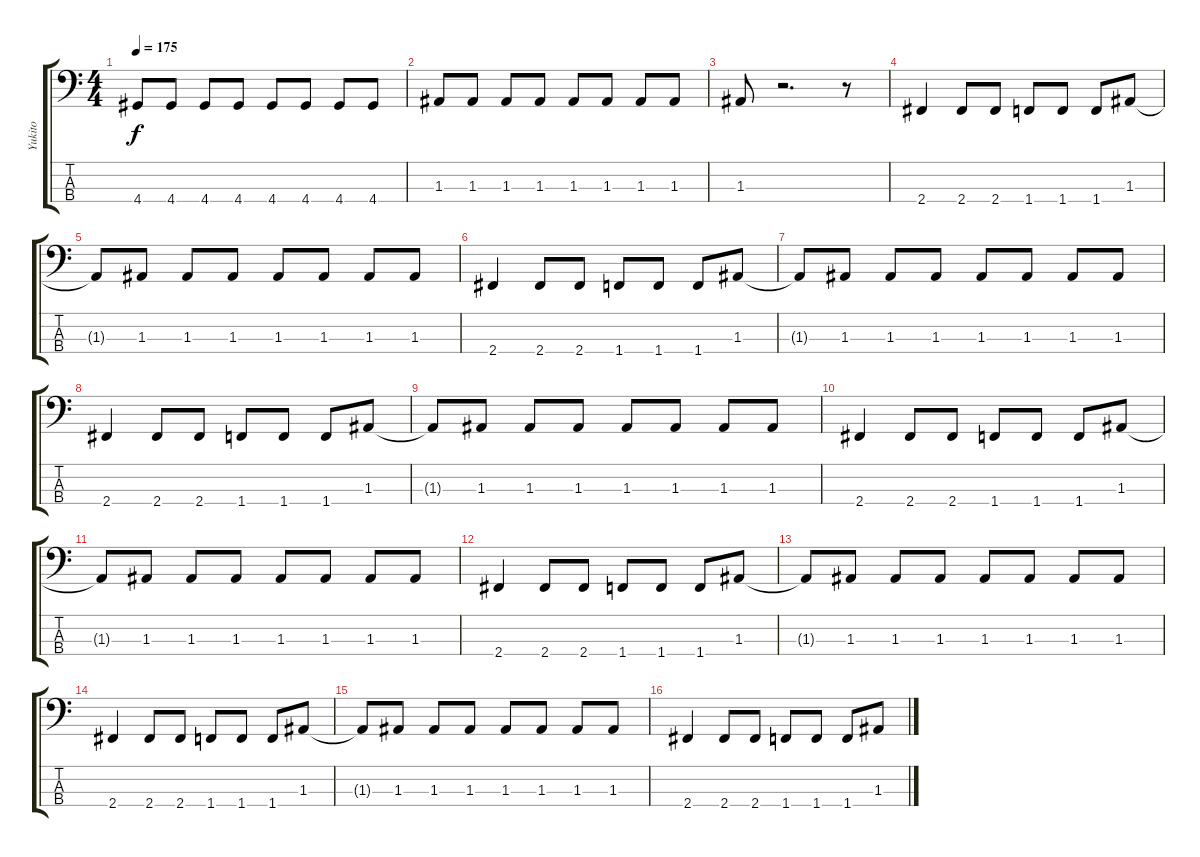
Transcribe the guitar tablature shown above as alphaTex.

\track ("Yukito" "Yukito") {instrument electricbasspick}
\staff {score tabs}
\tuning (G2 D2 A1 E1) {hide}
\ts (4 4)
\tempo 175
\clef f4
\ks c
4.4.8{dy f} 4.4.8 4.4.8 4.4.8 4.4.8 4.4.8 4.4.8 4.4.8 |
1.3.8 1.3.8 1.3.8 1.3.8 1.3.8 1.3.8 1.3.8 1.3.8 |
1.3.8 r.2{d} r.8 |
2.4.4 2.4.8 2.4.8 1.4.8 1.4.8 1.4.8 1.3.8 |
1.3{t}.8 1.3.8 1.3.8 1.3.8 1.3.8 1.3.8 1.3.8 1.3.8 |
2.4.4 2.4.8 2.4.8 1.4.8 1.4.8 1.4.8 1.3.8 |
1.3{t}.8 1.3.8 1.3.8 1.3.8 1.3.8 1.3.8 1.3.8 1.3.8 |
2.4.4 2.4.8 2.4.8 1.4.8 1.4.8 1.4.8 1.3.8 |
1.3{t}.8 1.3.8 1.3.8 1.3.8 1.3.8 1.3.8 1.3.8 1.3.8 |
2.4.4 2.4.8 2.4.8 1.4.8 1.4.8 1.4.8 1.3.8 |
1.3{t}.8 1.3.8 1.3.8 1.3.8 1.3.8 1.3.8 1.3.8 1.3.8 |
2.4.4 2.4.8 2.4.8 1.4.8 1.4.8 1.4.8 1.3.8 |
1.3{t}.8 1.3.8 1.3.8 1.3.8 1.3.8 1.3.8 1.3.8 1.3.8 |
2.4.4 2.4.8 2.4.8 1.4.8 1.4.8 1.4.8 1.3.8 |
1.3{t}.8 1.3.8 1.3.8 1.3.8 1.3.8 1.3.8 1.3.8 1.3.8 |
2.4.4 2.4.8 2.4.8 1.4.8 1.4.8 1.4.8 1.3.8
